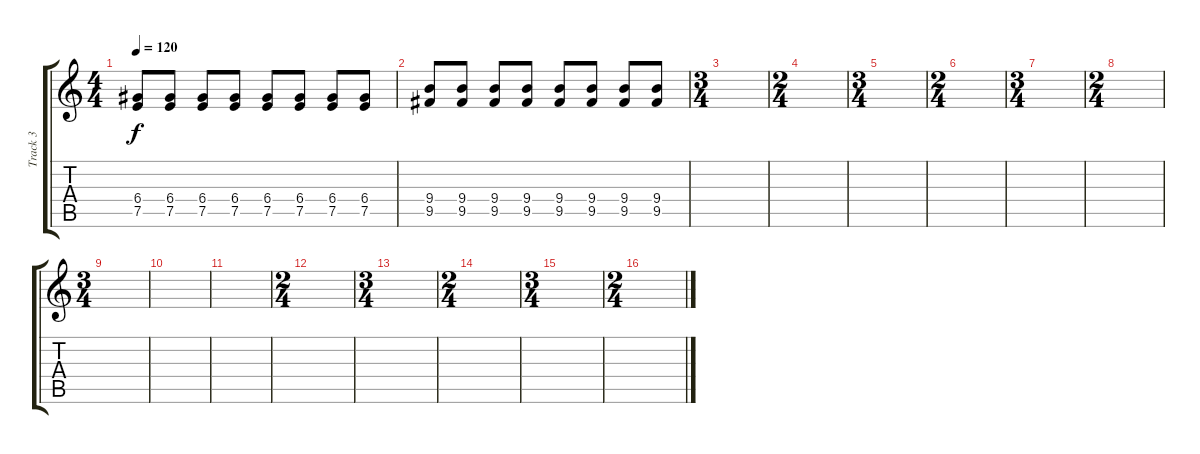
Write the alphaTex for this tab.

\track ("Track 3" "Track 3") {instrument overdrivenguitar bank 255}
\staff {score tabs}
\tuning (E4 B3 G3 D3 A2 E2) {hide}
\ts (4 4)
\tempo 120
\clef g2
\ks c
(6.4 7.5).8{dy f} (6.4 7.5).8 (6.4 7.5).8 (6.4 7.5).8 (6.4 7.5).8 (6.4 7.5).8 (6.4 7.5).8 (6.4 7.5).8 |
(9.4 9.5).8 (9.4 9.5).8 (9.4 9.5).8 (9.4 9.5).8 (9.4 9.5).8 (9.4 9.5).8 (9.4 9.5).8 (9.4 9.5).8 |
\ts (3 4)
|
\ts (2 4)
|
\ts (3 4)
|
\ts (2 4)
|
\ts (3 4)
|
\ts (2 4)
|
\ts (3 4)
|
|
|
\ts (2 4)
|
\ts (3 4)
|
\ts (2 4)
|
\ts (3 4)
|
\ts (2 4)
